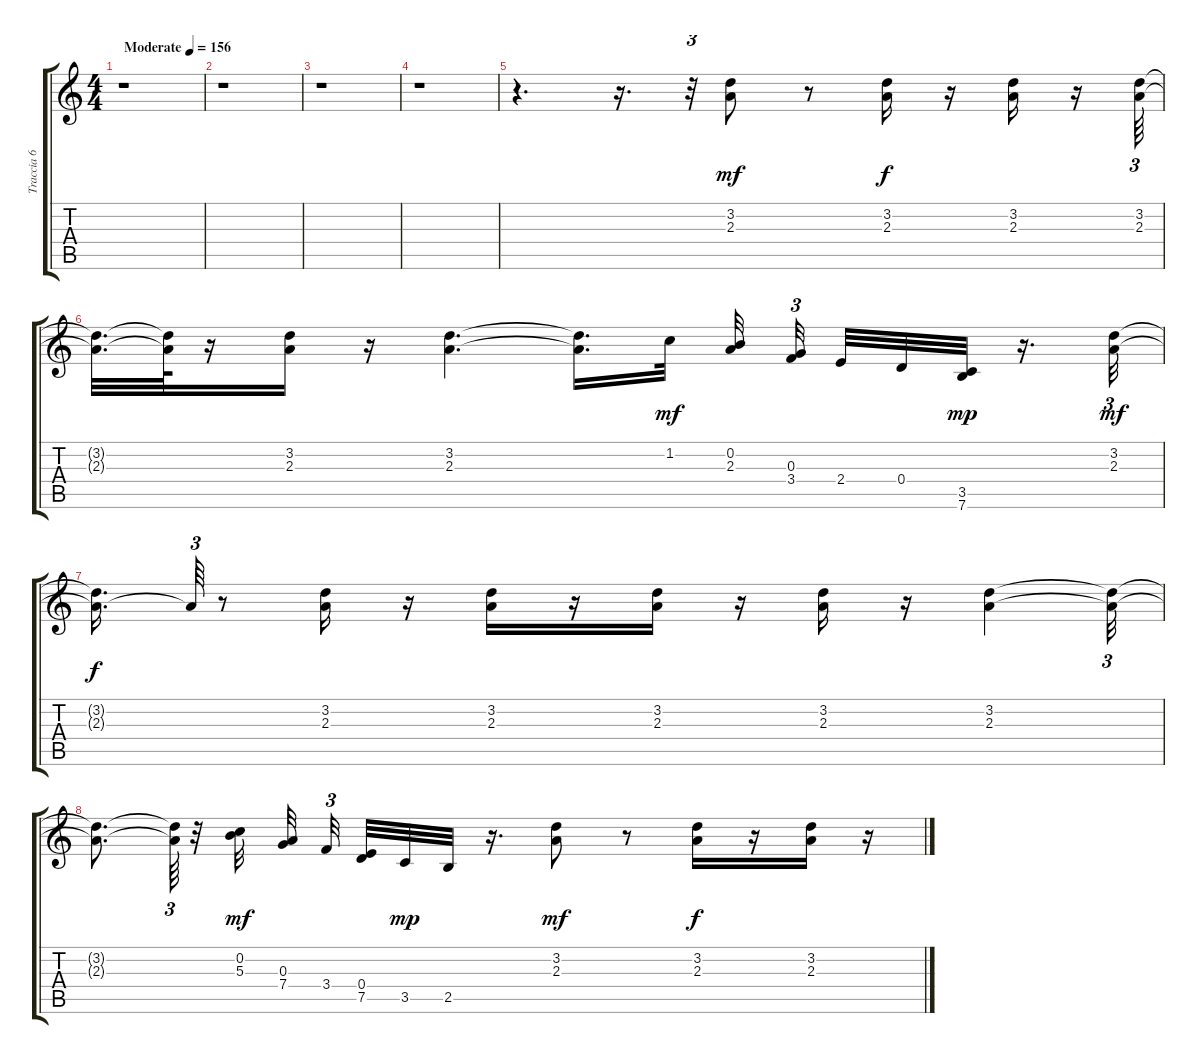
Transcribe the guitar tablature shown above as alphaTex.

\track ("Traccia 6" "Traccia 6") {solo instrument distortionguitar}
\staff {score tabs}
\tuning (E4 B3 G3 D3 A2 E2) {hide}
\ts (4 4)
\tempo (156 "Moderate")
\clef g2
\ks c
r.1{dy mf instrument distortionguitar} |
r.1 |
r.1 |
r.1 |
r.4{d} r.16{d} r.32{tu (3 2)} (3.2 2.3).8 r.8 (3.2 2.3).16{dy f} r.16 (3.2 2.3).16 r.16 (3.2 2.3).64{tu (3 2)} |
(3.2{t} 2.3{t}).32{d} (3.2{t} 2.3{t}).64 r.16 (3.2 2.3).16 r.16 (3.2 2.3).4{d} (3.2{t} 2.3{t}).16{d} 1.2.32{dy mf} (0.2 2.3).32{beam splitsecondary} (0.3 3.4).32{tu (3 2) beam splitsecondary} 2.4.32 0.4.32 (3.5 7.6).32{dy mp} r.16{d} (3.2 2.3).32{tu (3 2) dy mf} |
(3.2{t} 2.3{t}).16{d dy f} 2.3{t}.64{tu (3 2)} r.8 (3.2 2.3).16 r.16 (3.2 2.3).16 r.16 (3.2 2.3).16 r.16 (3.2 2.3).16 r.16 (3.2 2.3).4 (3.2{t} 2.3{t}).32{tu (3 2)} |
(3.2{t} 2.3{t}).8{d} (3.2{t} 2.3{t}).64{tu (3 2)} r.32 (0.2 5.3).32{dy mf} (0.3 7.4).32{beam splitsecondary} 3.4.32{tu (3 2) beam splitsecondary} (0.4 7.5).32 3.5.32{dy mp} 2.5.32 r.16{d} (3.2 2.3).8{dy mf} r.8 (3.2 2.3).16{dy f} r.16 (3.2 2.3).16 r.16
